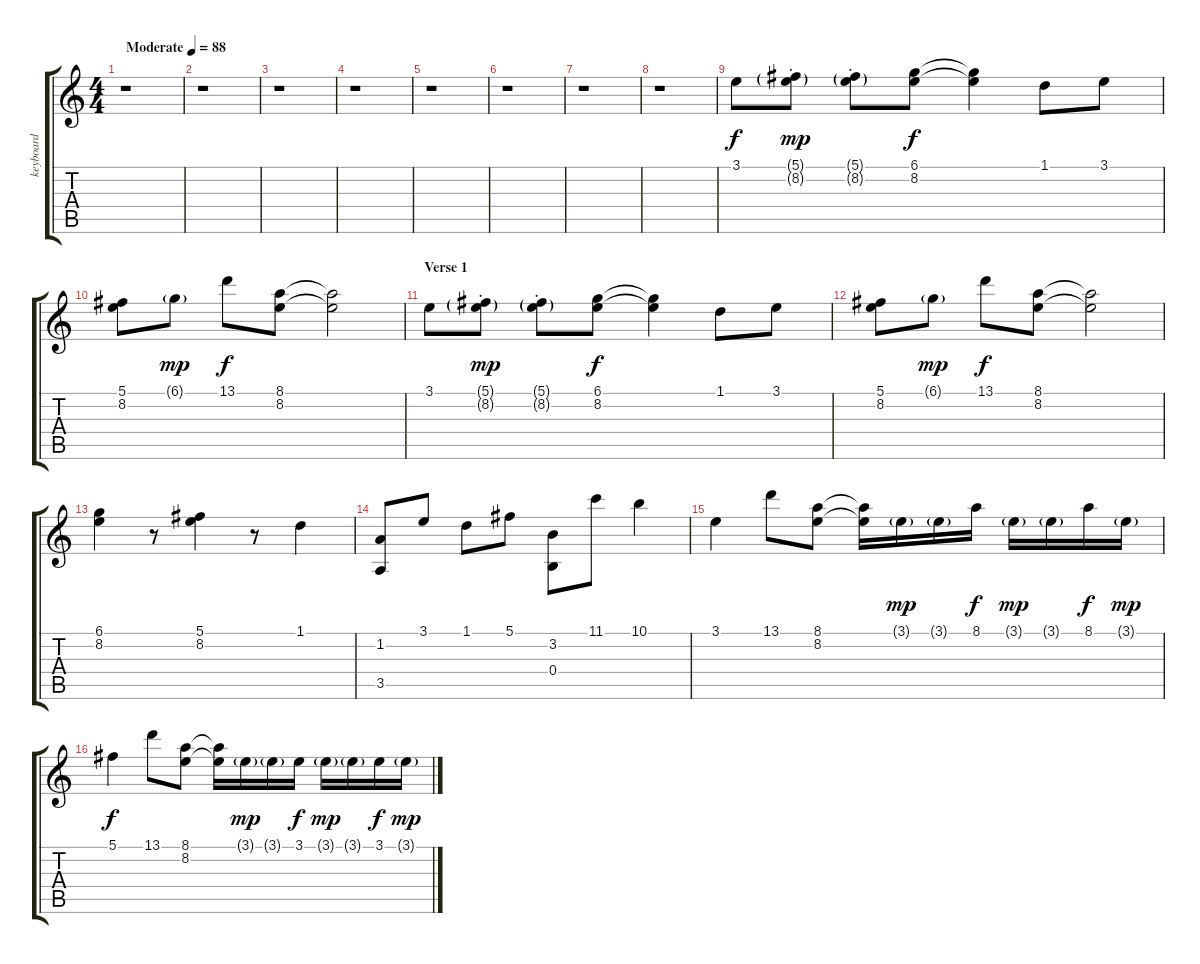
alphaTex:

\track ("keyboard" "keyboard") {instrument brightacousticpiano}
\staff {score tabs}
\tuning (Db5 Ab4 E4 B3 Gb3 B2) {hide}
\ts (4 4)
\tempo (88 "Moderate")
\clef g2
\ks c
r.1{dy f instrument brightacousticpiano} |
r.1 |
r.1 |
r.1 |
r.1 |
r.1 |
r.1 |
r.1 |
3.1.8 (5.1{g st} 8.2{g st}).8{dy mp} (5.1{g st} 8.2{g st}).8 (6.1 8.2).8{dy f} (6.1{t} 8.2{t}).4 1.1.8 3.1.8 |
(5.1 8.2).8 6.1{g}.8{dy mp} 13.1.8{dy f} (8.1 8.2).8 (8.1{t} 8.2{t}).2 |
\section ("" "Verse 1")
3.1.8 (5.1{g st} 8.2{g st}).8{dy mp} (5.1{g st} 8.2{g st}).8 (6.1 8.2).8{dy f} (6.1{t} 8.2{t}).4 1.1.8 3.1.8 |
(5.1 8.2).8 6.1{g}.8{dy mp} 13.1.8{dy f} (8.1 8.2).8 (8.1{t} 8.2{t}).2 |
(6.1 8.2).4 r.8 (5.1 8.2).4 r.8 1.1.4 |
(1.2 3.5).8 3.1.8 1.1.8 5.1.8 (3.2 0.4).8 11.1.8 10.1.4 |
3.1.4 13.1.8 (8.1 8.2).8 (8.1{t} 8.2{t}).16 3.1{g}.16{dy mp} 3.1{g}.16 8.1.16{dy f} 3.1{g}.16{dy mp} 3.1{g}.16 8.1.16{dy f} 3.1{g}.16{dy mp} |
5.1.4{dy f} 13.1.8 (8.1 8.2).8 (8.1{t} 8.2{t}).16 3.1{g}.16{dy mp} 3.1{g}.16 3.1.16{dy f} 3.1{g}.16{dy mp} 3.1{g}.16 3.1.16{dy f} 3.1{g}.16{dy mp}
